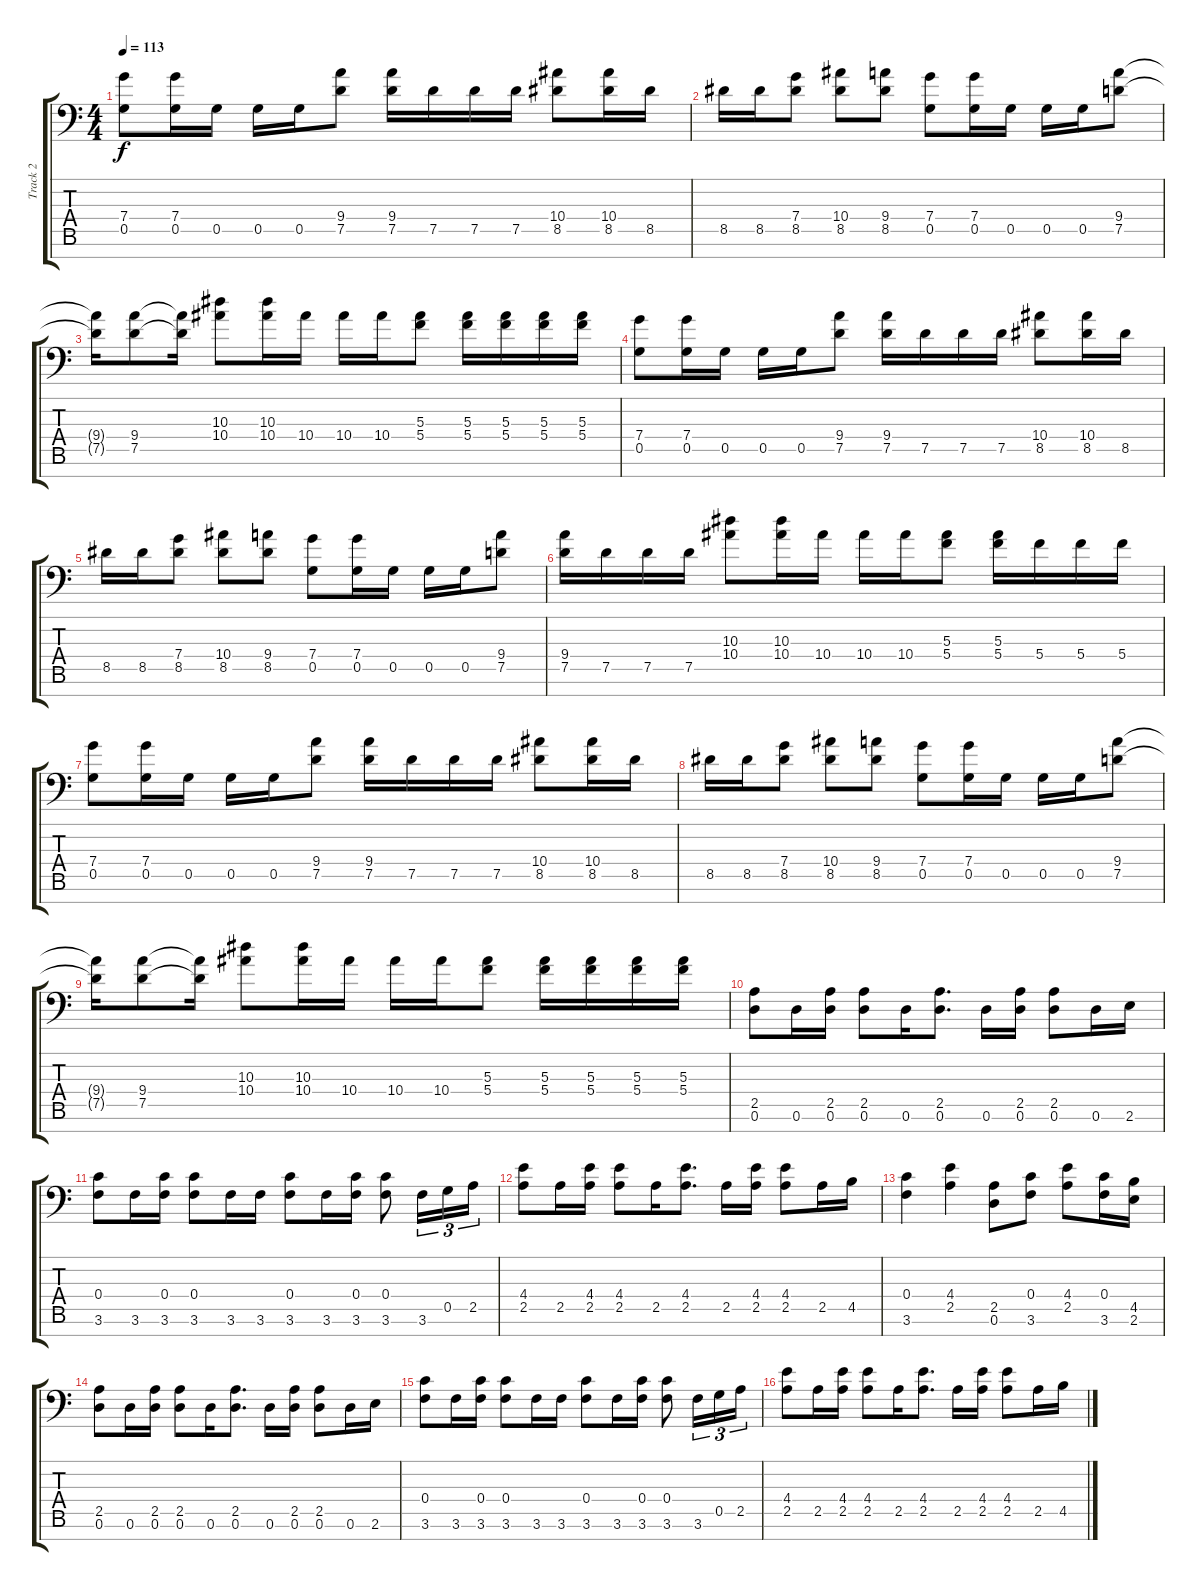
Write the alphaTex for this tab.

\track ("Track 2" "Track 2") {instrument distortionguitar}
\staff {score tabs}
\tuning (D4 A3 F3 C3 G2 D2 G1) {hide}
\ts (4 4)
\tempo 113
\clef f4
\ks c
(7.4 0.5).8{dy f} (7.4 0.5).16 0.5.16 0.5.16 0.5.16 (9.4 7.5).8 (9.4 7.5).16 7.5.16 7.5.16 7.5.16 (10.4 8.5).8 (10.4 8.5).16 8.5.16 |
8.5.16 8.5.16 (7.4 8.5).8 (10.4 8.5).8 (9.4 8.5).8 (7.4 0.5).8 (7.4 0.5).16 0.5.16 0.5.16 0.5.16 (9.4 7.5).8 |
(9.4{t} 7.5{t}).16 (9.4 7.5).8 (9.4{t} 7.5{t}).16 (10.3 10.4).8 (10.3 10.4).16 10.4.16 10.4.16 10.4.16 (5.3 5.4).8 (5.3 5.4).16 (5.3 5.4).16 (5.3 5.4).16 (5.3 5.4).16 |
(7.4 0.5).8 (7.4 0.5).16 0.5.16 0.5.16 0.5.16 (9.4 7.5).8 (9.4 7.5).16 7.5.16 7.5.16 7.5.16 (10.4 8.5).8 (10.4 8.5).16 8.5.16 |
8.5.16 8.5.16 (7.4 8.5).8 (10.4 8.5).8 (9.4 8.5).8 (7.4 0.5).8 (7.4 0.5).16 0.5.16 0.5.16 0.5.16 (9.4 7.5).8 |
(9.4 7.5).16 7.5.16 7.5.16 7.5.16 (10.3 10.4).8 (10.3 10.4).16 10.4.16 10.4.16 10.4.16 (5.3 5.4).8 (5.3 5.4).16 5.4.16 5.4.16 5.4.16 |
(7.4 0.5).8 (7.4 0.5).16 0.5.16 0.5.16 0.5.16 (9.4 7.5).8 (9.4 7.5).16 7.5.16 7.5.16 7.5.16 (10.4 8.5).8 (10.4 8.5).16 8.5.16 |
8.5.16 8.5.16 (7.4 8.5).8 (10.4 8.5).8 (9.4 8.5).8 (7.4 0.5).8 (7.4 0.5).16 0.5.16 0.5.16 0.5.16 (9.4 7.5).8 |
(9.4{t} 7.5{t}).16 (9.4 7.5).8 (9.4{t} 7.5{t}).16 (10.3 10.4).8 (10.3 10.4).16 10.4.16 10.4.16 10.4.16 (5.3 5.4).8 (5.3 5.4).16 (5.3 5.4).16 (5.3 5.4).16 (5.3 5.4).16 |
(2.5 0.6).8 0.6.16 (2.5 0.6).16 (2.5 0.6).8 0.6.16 (2.5 0.6).8{d} 0.6.16 (2.5 0.6).16 (2.5 0.6).8 0.6.16 2.6.16 |
(0.4 3.6).8 3.6.16 (0.4 3.6).16 (0.4 3.6).8 3.6.16 3.6.16 (0.4 3.6).8 3.6.16 (0.4 3.6).16 (0.4 3.6).8 3.6.16{tu (3 2)} 0.5.16{tu (3 2)} 2.5.16{tu (3 2)} |
(4.4 2.5).8 2.5.16 (4.4 2.5).16 (4.4 2.5).8 2.5.16 (4.4 2.5).8{d} 2.5.16 (4.4 2.5).16 (4.4 2.5).8 2.5.16 4.5.16 |
(0.4 3.6).4 (4.4 2.5).4 (2.5 0.6).8 (0.4 3.6).8 (4.4 2.5).8 (0.4 3.6).16 (4.5 2.6).16 |
(2.5 0.6).8 0.6.16 (2.5 0.6).16 (2.5 0.6).8 0.6.16 (2.5 0.6).8{d} 0.6.16 (2.5 0.6).16 (2.5 0.6).8 0.6.16 2.6.16 |
(0.4 3.6).8 3.6.16 (0.4 3.6).16 (0.4 3.6).8 3.6.16 3.6.16 (0.4 3.6).8 3.6.16 (0.4 3.6).16 (0.4 3.6).8 3.6.16{tu (3 2)} 0.5.16{tu (3 2)} 2.5.16{tu (3 2)} |
(4.4 2.5).8 2.5.16 (4.4 2.5).16 (4.4 2.5).8 2.5.16 (4.4 2.5).8{d} 2.5.16 (4.4 2.5).16 (4.4 2.5).8 2.5.16 4.5.16
